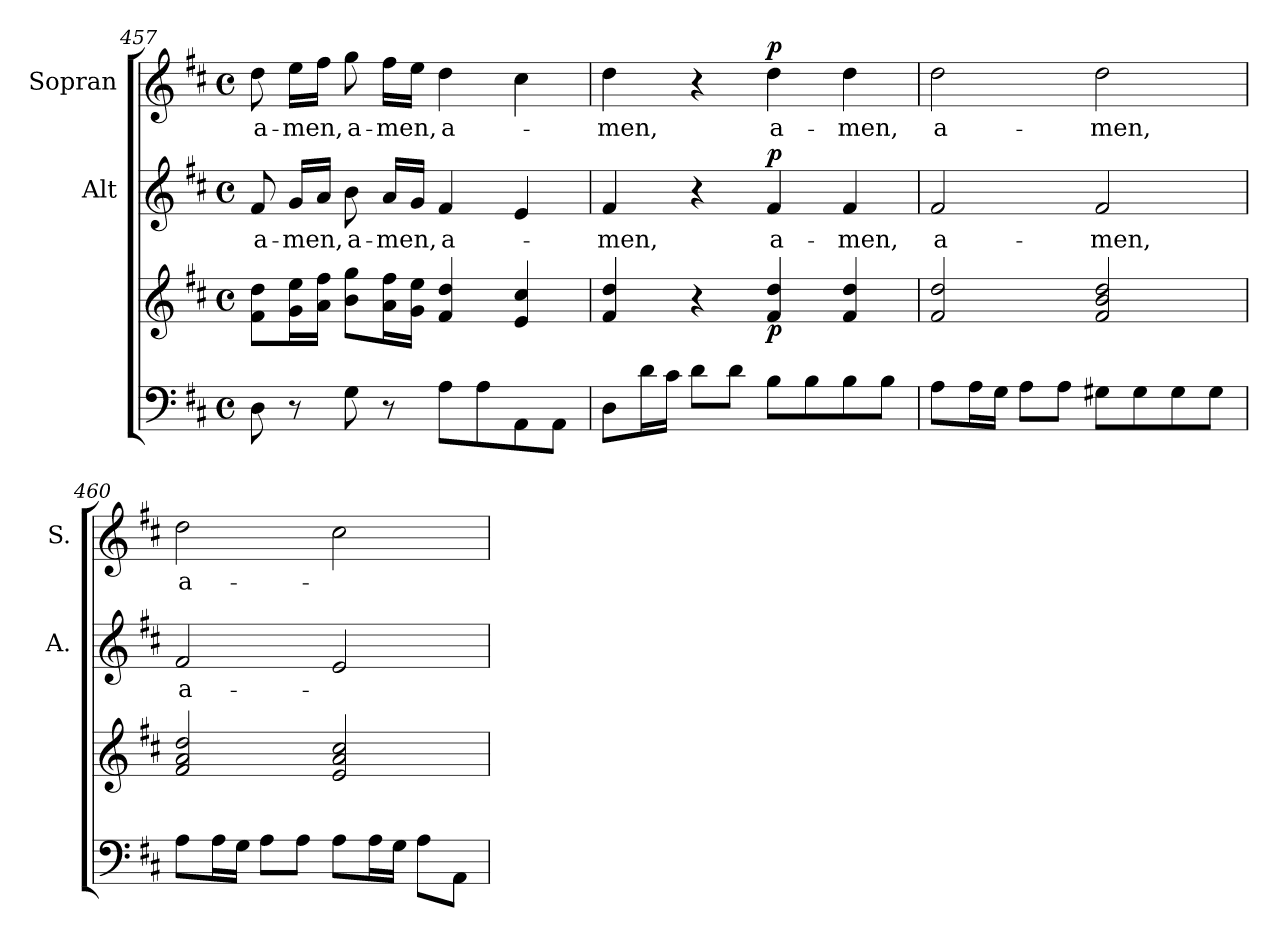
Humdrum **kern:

**kern	**kern	**dynam	**kern	**text	**dynam	**kern	**text	**dynam
*part3	*part3	*part3	*part2	*part2	*part2	*part1	*part1	*part1
*staff4	*staff3	*staff3/4	*staff2	*staff2	*staff2	*staff1	*staff1	*staff1
*	*	*	*I"Alt	*	*	*I"Sopran	*	*
*	*	*	*I'A.	*	*	*I'S.	*	*
!!LO:LB:g=z
*clefF4	*clefG2	*	*clefG2	*	*	*clefG2	*	*
*k[f#c#]	*k[f#c#]	*	*k[f#c#]	*	*	*k[f#c#]	*	*
*D:	*D:	*	*D:	*	*	*D:	*	*
*M4/4	*M4/4	*	*M4/4	*	*	*M4/4	*	*
*met(c)	*met(c)	*	*met(c)	*	*	*met(c)	*	*
=457	=457	=457	=457	=457	=457	=457	=457	=457
!	!	!	!	!LO:LY:b	!	!	!LO:LY:b	!
8D\	8f#\ 8dd\L	.	8f#/	a-	.	8dd\	a-	.
!	!	!	!	!LO:LY:b	!	!	!LO:LY:b	!
8r	16g\ 16ee\L	.	16g/LL	-men,	.	16ee\LL	-men,	.
.	16a\ 16ff#\JJ	.	16a/JJ	.	.	16ff#\JJ	.	.
!	!	!	!	!LO:LY:b	!	!	!LO:LY:b	!
8G\	8b\ 8gg\L	.	8b\	a-	.	8gg\	a-	.
!	!	!	!	!LO:LY:b	!	!	!LO:LY:b	!
8r	16a\ 16ff#\L	.	16a/LL	-men,	.	16ff#\LL	-men,	.
.	16g\ 16ee\JJ	.	16g/JJ	.	.	16ee\JJ	.	.
!	!	!	!	!LO:LY:b	!	!	!LO:LY:b	!
8A\L	4f#/ 4dd/	.	4f#/	a-	.	4dd\	a-	.
8A\	.	.	.	.	.	.	.	.
8AA\	4e/ 4cc#/	.	4e/	.	.	4cc#\	.	.
8AA\J	.	.	.	.	.	.	.	.
=458	=458	=458	=458	=458	=458	=458	=458	=458
!	!	!	!	!LO:LY:b	!	!	!LO:LY:b	!
8D\L	4f#/ 4dd/	.	4f#/	-men,	.	4dd\	-men,	.
16d\L	.	.	.	.	.	.	.	.
16c#\JJ	.	.	.	.	.	.	.	.
8d\L	4r	.	4r	.	.	4r	.	.
8d\J	.	.	.	.	.	.	.	.
!	!	!LO:DY:b	!	!LO:LY:b	!LO:DY:a	!	!LO:LY:b	!LO:DY:a
8B\L	4f#/ 4dd/	p	4f#/	a-	p	4dd\	a-	p
8B\	.	.	.	.	.	.	.	.
!	!	!	!	!LO:LY:b	!	!	!LO:LY:b	!
8B\	4f#/ 4dd/	.	4f#/	-men,	.	4dd\	-men,	.
8B\J	.	.	.	.	.	.	.	.
=459	=459	=459	=459	=459	=459	=459	=459	=459
!	!	!	!	!LO:LY:b	!	!	!LO:LY:b	!
8A\L	2f#/ 2dd/	.	2f#/	a-	.	2dd\	a-	.
16A\L	.	.	.	.	.	.	.	.
16G\JJ	.	.	.	.	.	.	.	.
8A\L	.	.	.	.	.	.	.	.
8A\J	.	.	.	.	.	.	.	.
!	!	!	!	!LO:LY:b	!	!	!LO:LY:b	!
8G#X\L	2f#/ 2b/ 2dd/	.	2f#/	-men,	.	2dd\	-men,	.
8G#\	.	.	.	.	.	.	.	.
8G#\	.	.	.	.	.	.	.	.
8G#\J	.	.	.	.	.	.	.	.
=460	=460	=460	=460	=460	=460	=460	=460	=460
!	!	!	!	!LO:LY:b	!	!	!LO:LY:b	!
8A\L	2f#/ 2a/ 2dd/	.	2f#/	a-	.	2dd\	a-	.
16A\L	.	.	.	.	.	.	.	.
16G\JJ	.	.	.	.	.	.	.	.
8A\L	.	.	.	.	.	.	.	.
8A\J	.	.	.	.	.	.	.	.
8A\L	2e/ 2a/ 2cc#/	.	2e/	.	.	2cc#\	.	.
16A\L	.	.	.	.	.	.	.	.
16G\JJ	.	.	.	.	.	.	.	.
8A\L	.	.	.	.	.	.	.	.
8AA\J	.	.	.	.	.	.	.	.
=	=	=	=	=	=	=	=	=
*-	*-	*-	*-	*-	*-	*-	*-	*-
